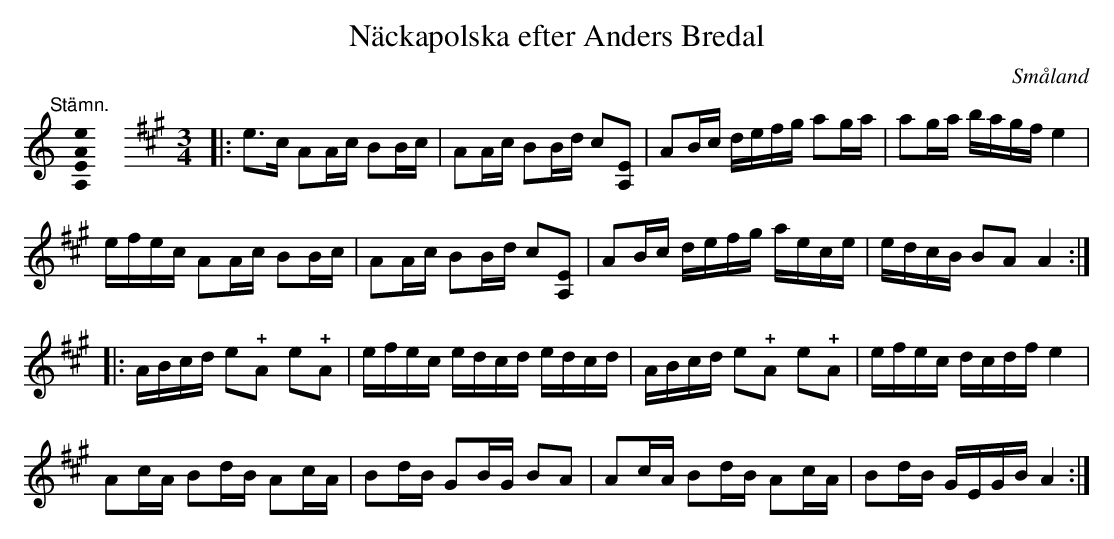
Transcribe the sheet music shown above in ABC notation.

X:1
T:Näckapolska efter Anders Bredal
O:Småland
M:none
K:F
[K:C]
"@-20,30 Stämn."[A,EAe]0 \
M:3/4
L:1/8
K:A
|: e>c AA/2c/2 BB/2c/2 | AA/2c/2 BB/2d/2 c[EA,] | AB/2c/2 d/2e/2f/2g/2 ag/2a/2 | ag/2a/2 b/2a/2g/2f/2 e2 |
 e/2f/2e/2c/2 AA/2c/2 BB/2c/2 | AA/2c/2 BB/2d/2 c[EA,] | AB/2c/2 d/2e/2f/2g/2 a/2e/2c/2e/2 | e/2d/2c/2B/2 BA A2 :|
|: A/2B/2c/2d/2 e!+!A e!+!A | e/2f/2e/2c/2 e/2d/2c/2d/2 e/2d/2c/2d/2 | A/2B/2c/2d/2 e!+!A e!+!A | e/2f/2e/2c/2 d/2c/2d/2f/2 e2 |
 Ac/2A/2 Bd/2B/2 Ac/2A/2 | Bd/2B/2 GB/2G/2 BA | Ac/2A/2 Bd/2B/2 Ac/2A/2 | Bd/2B/2 G/2E/2G/2B/2 A2 :|
